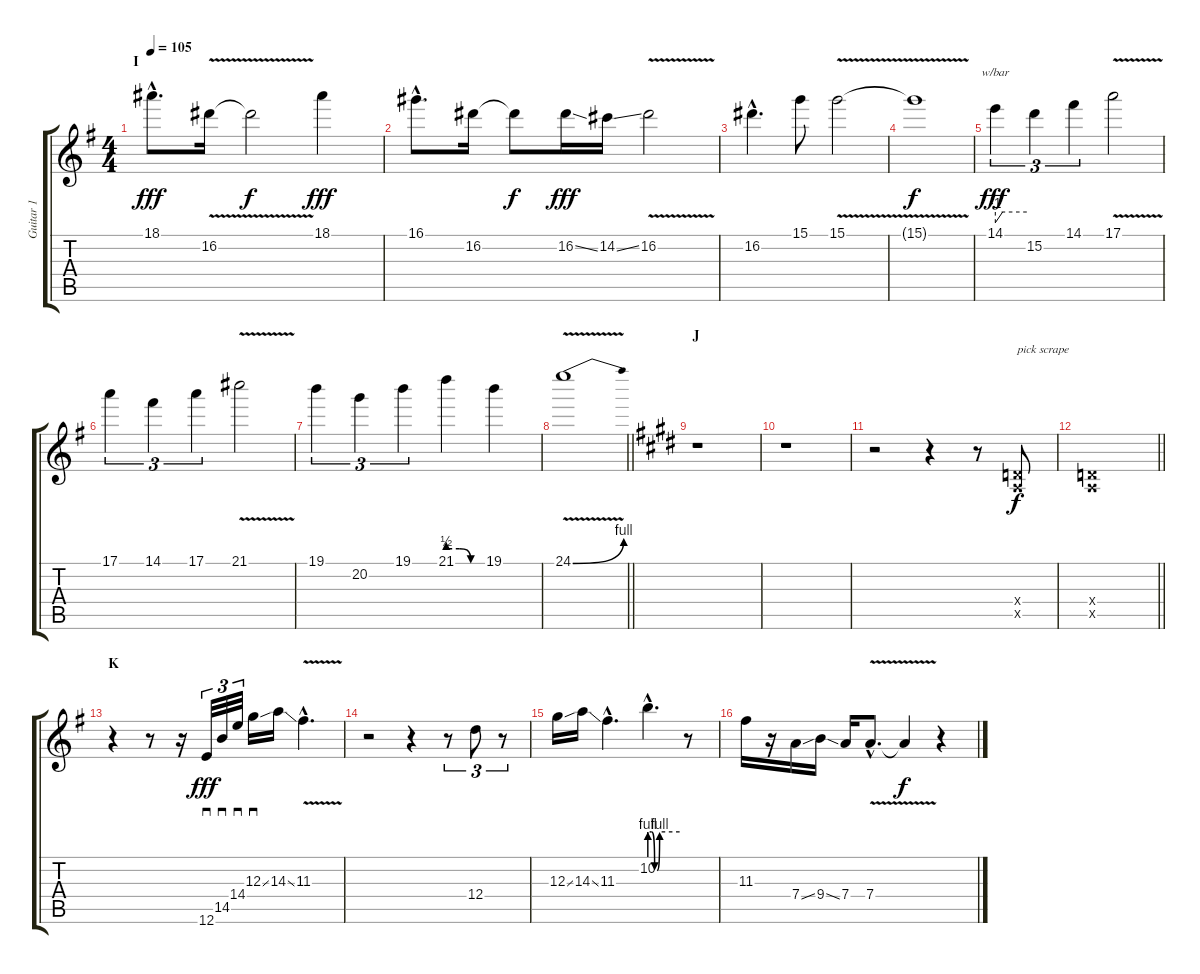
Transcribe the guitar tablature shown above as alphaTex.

\track ("Guitar 1" "Guitar 1") {instrument distortionguitar}
\staff {score tabs}
\tuning (E4 B3 G3 D3 A2 E2) {hide}
\ts (4 4)
\section ("" "I")
\tempo 105
\clef g2
\ks g
18.1{hac}.8{d dy fff} 16.2{v}.16 16.2{t}.2{dy f} 18.1.4{dy fff} |
16.1{hac}.8{d} 16.2.16 16.2{t}.8{dy f} 16.2{ss}.16{dy fff} 14.2{ss}.16 16.2{v}.2 |
16.2{hac}.4{d} 15.1.8 15.1{v}.2 |
15.1{t}.1{dy f} |
14.1.4{tu (3 2) tbe (custom default 0 -4 14 0 60 0) dy fff} 15.2.4{tu (3 2)} 14.1.4{tu (3 2)} 17.1{v}.2 |
17.1.4{tu (3 2)} 14.1.4{tu (3 2)} 17.1.4{tu (3 2)} 21.1{v}.2 |
19.1.4{tu (3 2)} 20.2.4{tu (3 2)} 19.1.4{tu (3 2)} 21.1{be (custom 0 2 20 2 40 0 60 0)}.4 19.1.4 |
\barLineRight lightlight
24.1{be (bend 0 0 60 4) v}.1 |
\section ("" "J")
\ks e
r.1 |
r.1 |
r.2 r.4 r.8 (0.4{x} 0.5{x}).8{txt "pick scrape" dy f} |
\barLineRight lightlight
(0.4{x} 0.5{x}).1 |
\section ("" "K")
\ks g
r.4 r.8 r.16 12.6.32{sd tu (3 2) dy fff} 14.5.32{sd tu (3 2)} 14.4.32{sd tu (3 2)} 12.3{ss}.16{sd} 14.3{ss}.16 11.3{v hac}.4{d} |
r.2 r.4 r.8{tu (3 2)} 12.4.8{tu (3 2)} r.8{tu (3 2)} |
12.3{ss}.16 14.3{ss}.16 11.3{hac}.4{d} 10.2{be (custom 0 4 4 4 10 0 15 0 20 4 60 4) hac}.4{d} r.8 |
11.3.16 r.16 7.4{ss}.16 9.4{ss}.16 7.4.16 7.4{v hac}.8{d} 7.4{t}.4{dy f} r.4
